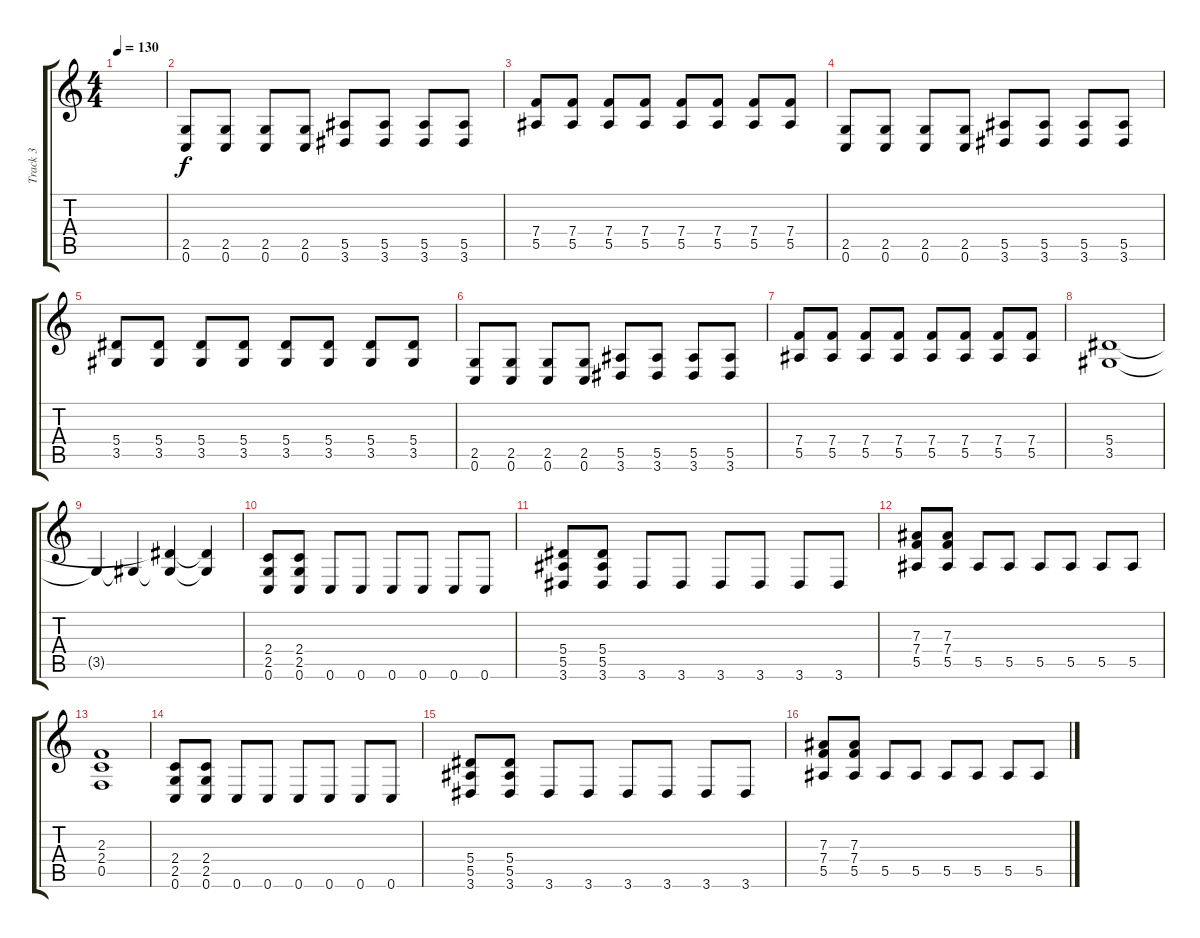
\track ("Track 3" "Track 3") {instrument distortionguitar}
\staff {score tabs}
\tuning (C4 G3 Eb3 Bb2 F2 C2) {hide}
\ts (4 4)
\tempo 130
\clef g2
\ks c
|
(2.5 0.6).8 (2.5 0.6).8 (2.5 0.6).8 (2.5 0.6).8 (5.5 3.6).8 (5.5 3.6).8 (5.5 3.6).8 (5.5 3.6).8 |
(7.4 5.5).8 (7.4 5.5).8 (7.4 5.5).8 (7.4 5.5).8 (7.4 5.5).8 (7.4 5.5).8 (7.4 5.5).8 (7.4 5.5).8 |
(2.5 0.6).8 (2.5 0.6).8 (2.5 0.6).8 (2.5 0.6).8 (5.5 3.6).8 (5.5 3.6).8 (5.5 3.6).8 (5.5 3.6).8 |
(5.4 3.5).8 (5.4 3.5).8 (5.4 3.5).8 (5.4 3.5).8 (5.4 3.5).8 (5.4 3.5).8 (5.4 3.5).8 (5.4 3.5).8 |
(2.5 0.6).8 (2.5 0.6).8 (2.5 0.6).8 (2.5 0.6).8 (5.5 3.6).8 (5.5 3.6).8 (5.5 3.6).8 (5.5 3.6).8 |
(7.4 5.5).8 (7.4 5.5).8 (7.4 5.5).8 (7.4 5.5).8 (7.4 5.5).8 (7.4 5.5).8 (7.4 5.5).8 (7.4 5.5).8 |
(5.4 3.5).1 |
3.5{t}.4 3.5{t}.4 (5.4{t} 3.5{t}).4 (5.4{t} 3.5{t}).4 |
(2.4 2.5 0.6).8 (2.4 2.5 0.6).8 0.6.8 0.6.8 0.6.8 0.6.8 0.6.8 0.6.8 |
(5.4 5.5 3.6).8 (5.4 5.5 3.6).8 3.6.8 3.6.8 3.6.8 3.6.8 3.6.8 3.6.8 |
(7.3 7.4 5.5).8 (7.3 7.4 5.5).8 5.5.8 5.5.8 5.5.8 5.5.8 5.5.8 5.5.8 |
(2.3 2.4 0.5).1 |
(2.4 2.5 0.6).8 (2.4 2.5 0.6).8 0.6.8 0.6.8 0.6.8 0.6.8 0.6.8 0.6.8 |
(5.4 5.5 3.6).8 (5.4 5.5 3.6).8 3.6.8 3.6.8 3.6.8 3.6.8 3.6.8 3.6.8 |
(7.3 7.4 5.5).8 (7.3 7.4 5.5).8 5.5.8 5.5.8 5.5.8 5.5.8 5.5.8 5.5.8
